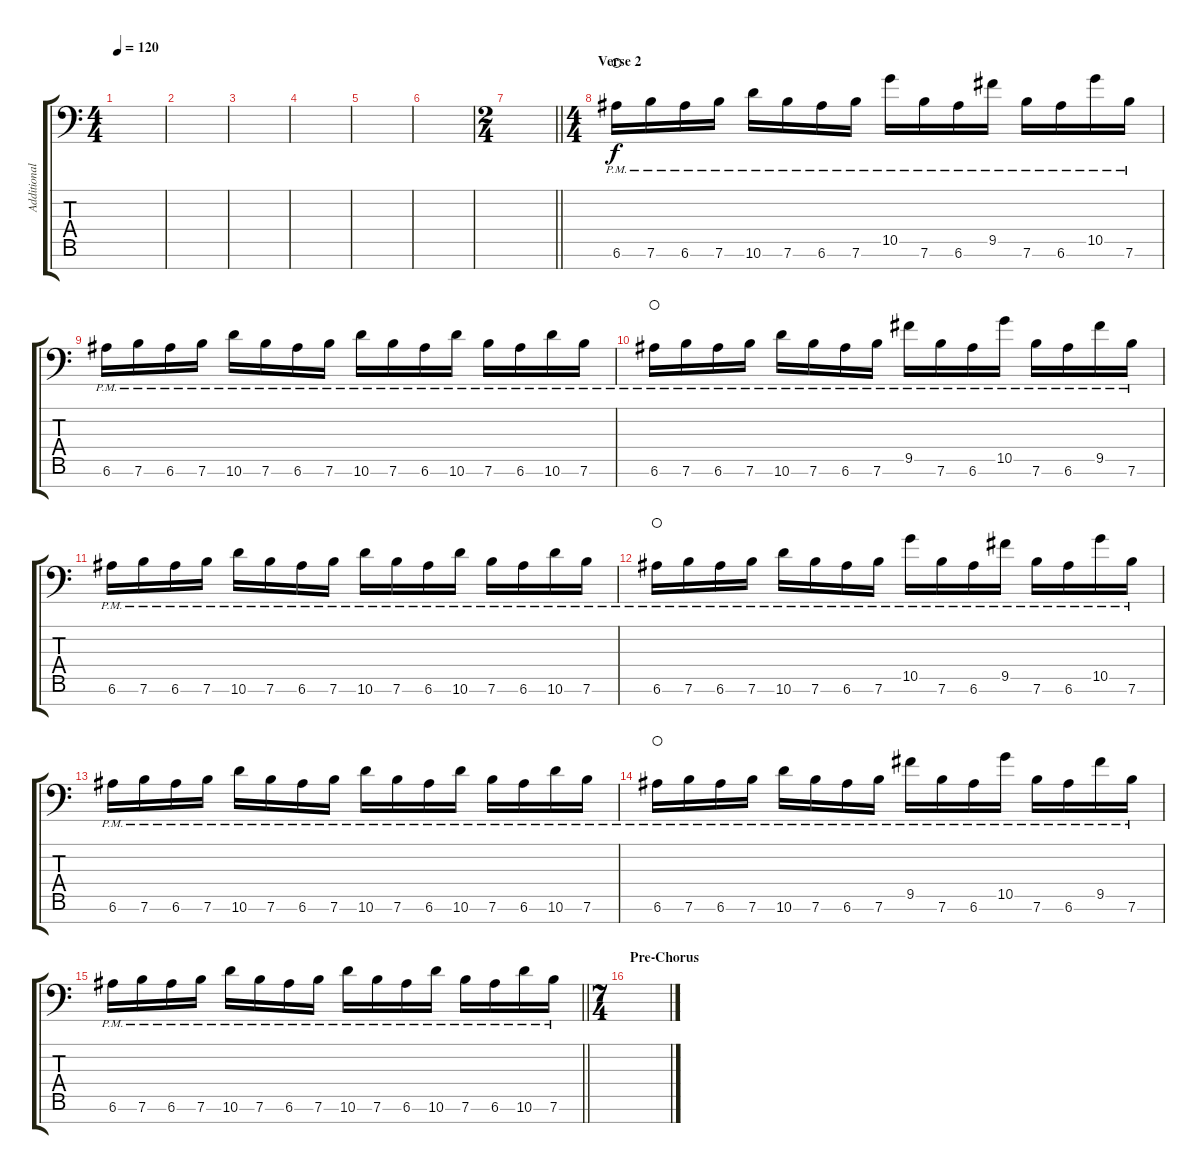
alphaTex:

\track ("Additional Guitar" "Additional") {instrument distortionguitar}
\staff {score tabs}
\tuning (E4 B3 G3 D3 A2 E2 A1) {hide}
\ts (4 4)
\tempo 120
\clef f4
\ks c
|
|
|
|
|
|
\ts (2 4)
\barLineRight lightlight
|
\ts (4 4)
\section ("" "Verse 2")
6.6{pm}.16{balance 16 waho} 7.6{pm}.16 6.6{pm}.16 7.6{pm}.16 10.6{pm}.16 7.6{pm}.16 6.6{pm}.16 7.6{pm}.16 10.5{pm}.16 7.6{pm}.16 6.6{pm}.16 9.5{pm}.16 7.6{pm}.16 6.6{pm}.16 10.5{pm}.16 7.6{pm}.16 |
6.6{pm}.16{balance 0} 7.6{pm}.16 6.6{pm}.16 7.6{pm}.16 10.6{pm}.16 7.6{pm}.16 6.6{pm}.16 7.6{pm}.16 10.6{pm}.16 7.6{pm}.16 6.6{pm}.16 10.6{pm}.16 7.6{pm}.16 6.6{pm}.16 10.6{pm}.16 7.6{pm}.16 |
6.6{pm}.16{balance 16 waho} 7.6{pm}.16 6.6{pm}.16 7.6{pm}.16 10.6{pm}.16 7.6{pm}.16 6.6{pm}.16 7.6{pm}.16 9.5{pm}.16 7.6{pm}.16 6.6{pm}.16 10.5{pm}.16 7.6{pm}.16 6.6{pm}.16 9.5{pm}.16 7.6{pm}.16 |
6.6{pm}.16{balance 0} 7.6{pm}.16 6.6{pm}.16 7.6{pm}.16 10.6{pm}.16 7.6{pm}.16 6.6{pm}.16 7.6{pm}.16 10.6{pm}.16 7.6{pm}.16 6.6{pm}.16 10.6{pm}.16 7.6{pm}.16 6.6{pm}.16 10.6{pm}.16 7.6{pm}.16 |
6.6{pm}.16{balance 16 waho} 7.6{pm}.16 6.6{pm}.16 7.6{pm}.16 10.6{pm}.16 7.6{pm}.16 6.6{pm}.16 7.6{pm}.16 10.5{pm}.16 7.6{pm}.16 6.6{pm}.16 9.5{pm}.16 7.6{pm}.16 6.6{pm}.16 10.5{pm}.16 7.6{pm}.16 |
6.6{pm}.16{balance 0} 7.6{pm}.16 6.6{pm}.16 7.6{pm}.16 10.6{pm}.16 7.6{pm}.16 6.6{pm}.16 7.6{pm}.16 10.6{pm}.16 7.6{pm}.16 6.6{pm}.16 10.6{pm}.16 7.6{pm}.16 6.6{pm}.16 10.6{pm}.16 7.6{pm}.16 |
6.6{pm}.16{balance 16 waho} 7.6{pm}.16 6.6{pm}.16 7.6{pm}.16 10.6{pm}.16 7.6{pm}.16 6.6{pm}.16 7.6{pm}.16 9.5{pm}.16 7.6{pm}.16 6.6{pm}.16 10.5{pm}.16 7.6{pm}.16 6.6{pm}.16 9.5{pm}.16 7.6{pm}.16 |
\barLineRight lightlight
6.6{pm}.16{balance 0} 7.6{pm}.16 6.6{pm}.16 7.6{pm}.16 10.6{pm}.16 7.6{pm}.16 6.6{pm}.16 7.6{pm}.16 10.6{pm}.16 7.6{pm}.16 6.6{pm}.16 10.6{pm}.16 7.6{pm}.16 6.6{pm}.16 10.6{pm}.16 7.6{pm}.16 |
\ts (7 4)
\section ("" "Pre-Chorus")
